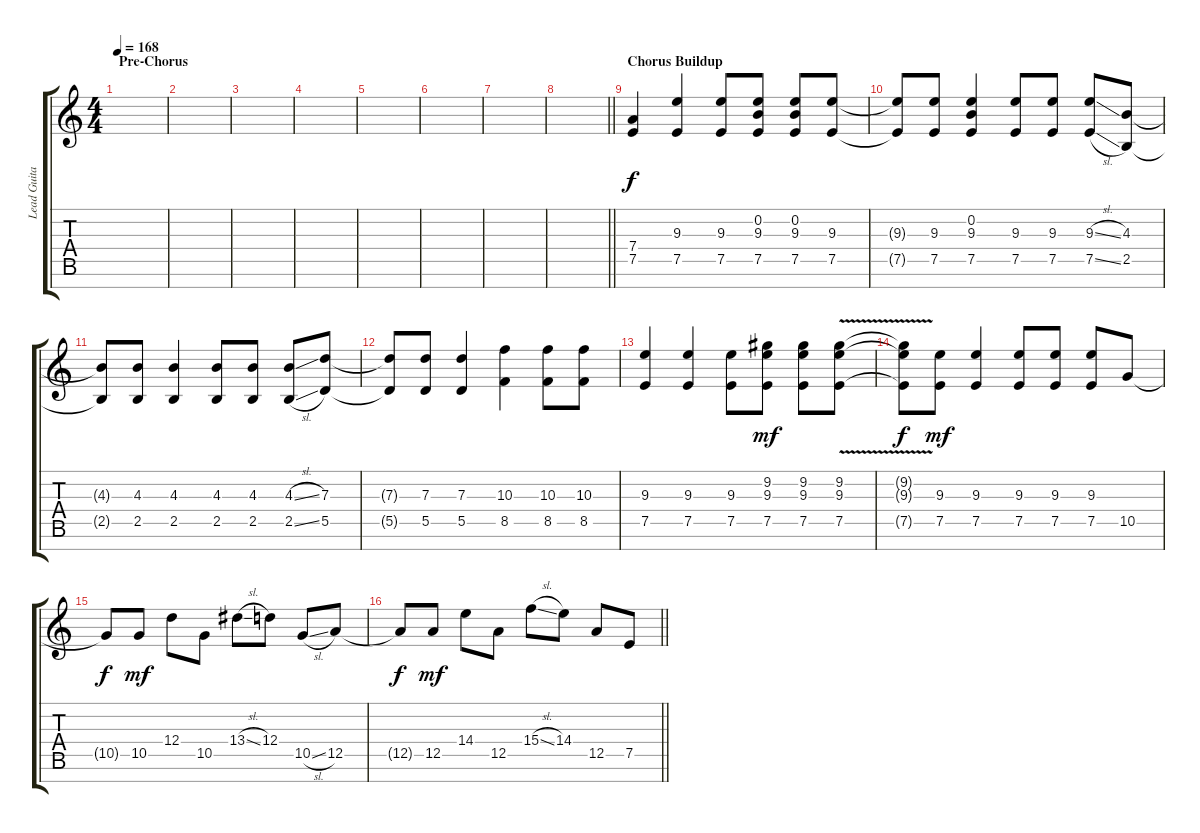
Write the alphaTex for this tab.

\track ("Lead Guitar" "Lead Guita") {instrument distortionguitar}
\staff {score tabs}
\tuning (E4 B3 G3 D3 A2 E2 B1) {hide}
\ts (4 4)
\section ("" "Pre-Chorus")
\tempo 168
\clef g2
\ks c
|
|
|
|
|
|
|
\barLineRight lightlight
|
\section ("" "Chorus Buildup")
(7.4 7.5).4{dy f} (9.3 7.5).4 (9.3 7.5).8 (0.2 9.3 7.5).8 (0.2 9.3 7.5).8 (9.3 7.5).8 |
(9.3{t} 7.5{t}).8 (9.3 7.5).8 (0.2 9.3 7.5).4 (9.3 7.5).8 (9.3 7.5).8 (9.3{sl} 7.5{sl}).8 (4.3 2.5).8 |
(4.3{t} 2.5{t}).8 (4.3 2.5).8 (4.3 2.5).4 (4.3 2.5).8 (4.3 2.5).8 (4.3{sl} 2.5{sl}).8 (7.3 5.5).8 |
(7.3{t} 5.5{t}).8 (7.3 5.5).8 (7.3 5.5).4 (10.3 8.5).4 (10.3 8.5).8 (10.3 8.5).8 |
(9.3 7.5).4 (9.3 7.5).4 (9.3 7.5).8 (9.2 9.3 7.5).8{dy mf} (9.2 9.3 7.5).8 (9.2 9.3{v} 7.5{v}).8 |
(9.2{t} 9.3{t} 7.5{t}).8{dy f} (9.3 7.5).8{dy mf} (9.3 7.5).4 (9.3 7.5).8 (9.3 7.5).8 (9.3 7.5).8 10.5.8 |
10.5{t}.8{dy f} 10.5.8{dy mf} 12.4.8 10.5.8 13.4{sl}.8 12.4.8 10.5{sl}.8 12.5.8 |
\barLineRight lightlight
12.5{t}.8{dy f} 12.5.8{dy mf} 14.4.8 12.5.8 15.4{sl}.8 14.4.8 12.5.8 7.5.8
